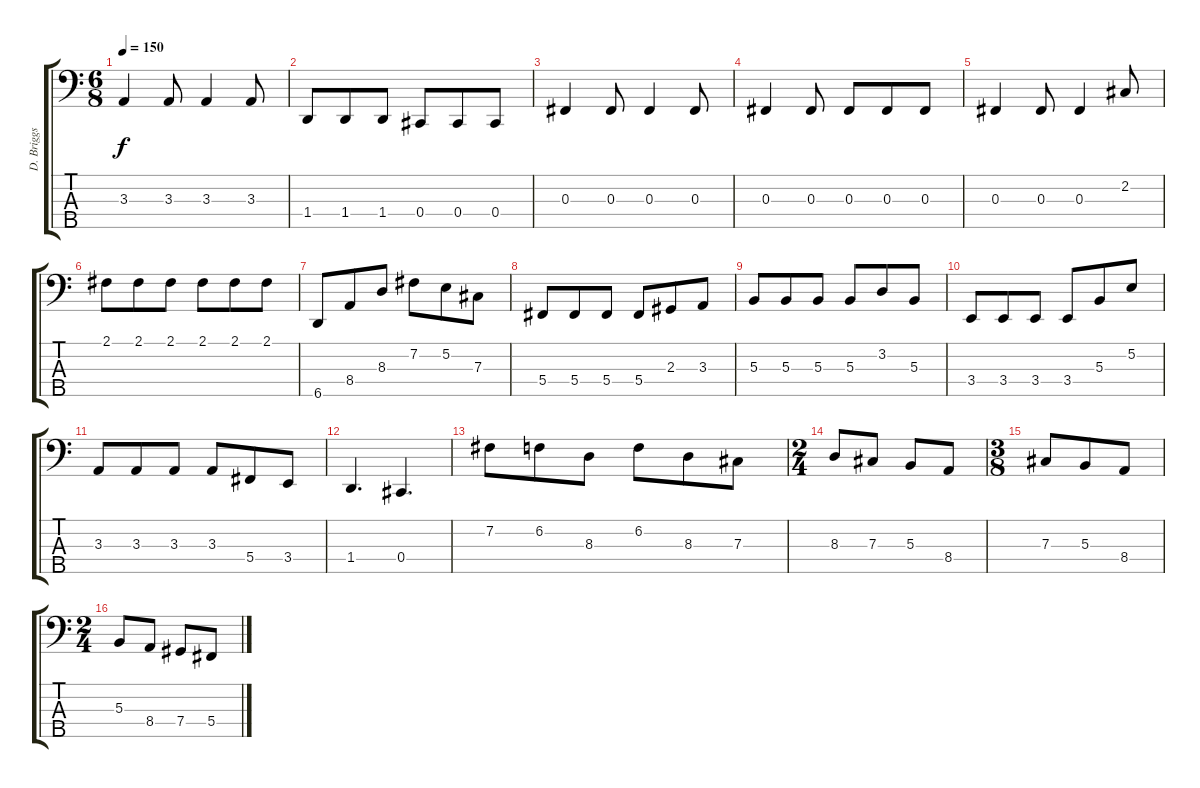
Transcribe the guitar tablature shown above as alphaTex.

\track ("D. Briggs Bass" "D. Briggs ") {instrument electricbassfinger}
\staff {score tabs}
\tuning (E2 B1 Gb1 Db1 Ab0) {hide}
\ts (6 8)
\tempo 150
\clef f4
\ks c
3.3.4{dy f} 3.3.8 3.3.4 3.3.8 |
1.4.8 1.4.8 1.4.8 0.4.8 0.4.8 0.4.8 |
0.3.4 0.3.8 0.3.4 0.3.8 |
0.3.4 0.3.8 0.3.8 0.3.8 0.3.8 |
0.3.4 0.3.8 0.3.4 2.2.8 |
2.1.8 2.1.8 2.1.8 2.1.8 2.1.8 2.1.8 |
6.5.8 8.4.8 8.3.8 7.2.8 5.2.8 7.3.8 |
5.4.8 5.4.8 5.4.8 5.4.8 2.3.8 3.3.8 |
5.3.8 5.3.8 5.3.8 5.3.8 3.2.8 5.3.8 |
3.4.8 3.4.8 3.4.8 3.4.8 5.3.8 5.2.8 |
3.3.8 3.3.8 3.3.8 3.3.8 5.4.8 3.4.8 |
1.4.4{d} 0.4.4{d} |
7.2.8 6.2.8 8.3.8 6.2.8 8.3.8 7.3.8 |
\ts (2 4)
8.3.8 7.3.8 5.3.8 8.4.8 |
\ts (3 8)
7.3.8 5.3.8 8.4.8 |
\ts (2 4)
5.3.8 8.4.8 7.4.8 5.4.8
